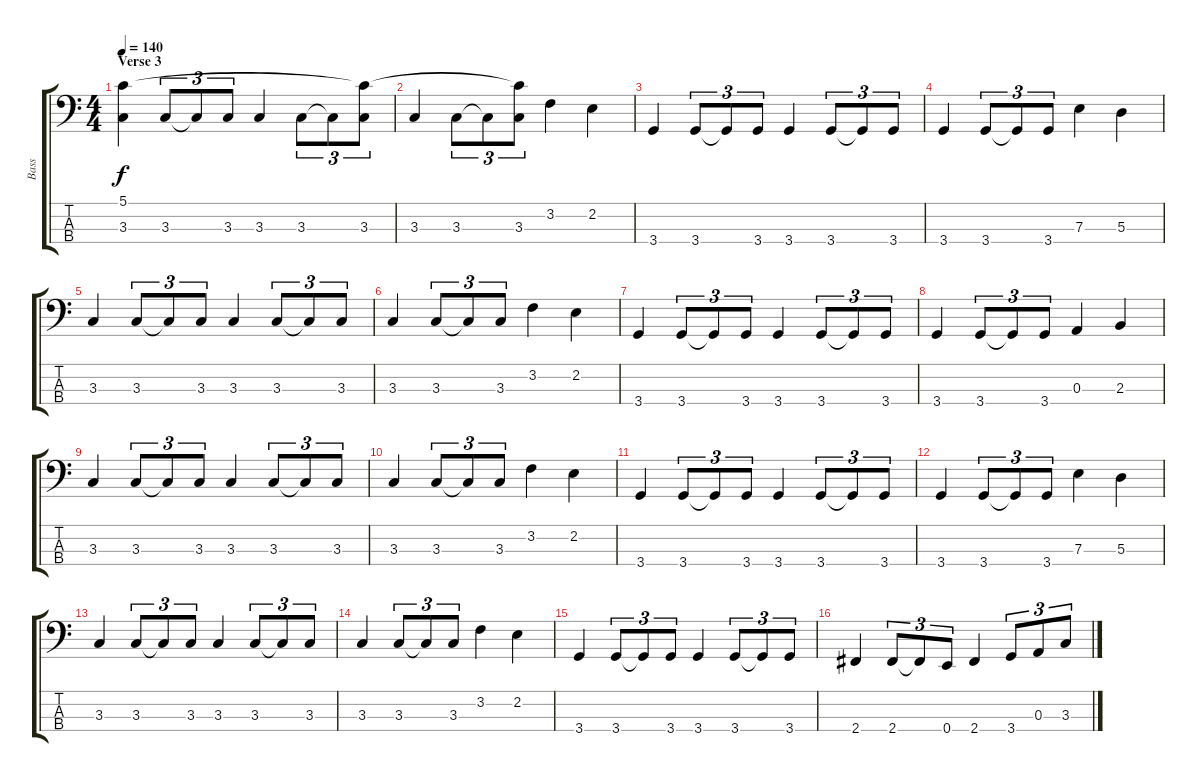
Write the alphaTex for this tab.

\track ("Bass" "Bass") {instrument acousticbass}
\staff {score tabs}
\tuning (G2 D2 A1 E1) {hide}
\ts (4 4)
\section ("" "Verse 3")
\tempo 140
\clef f4
\ks c
(5.1 3.3).4{dy f} 3.3.8{tu (3 2)} 3.3{t}.8{tu (3 2)} 3.3.8{tu (3 2)} 3.3.4 3.3.8{tu (3 2)} 3.3{t}.8{tu (3 2)} (5.1{t} 3.3).8{tu (3 2)} |
3.3.4 3.3.8{tu (3 2)} 3.3{t}.8{tu (3 2)} (5.1{t} 3.3).8{tu (3 2)} 3.2.4 2.2.4 |
3.4.4 3.4.8{tu (3 2)} 3.4{t}.8{tu (3 2)} 3.4.8{tu (3 2)} 3.4.4 3.4.8{tu (3 2)} 3.4{t}.8{tu (3 2)} 3.4.8{tu (3 2)} |
3.4.4 3.4.8{tu (3 2)} 3.4{t}.8{tu (3 2)} 3.4.8{tu (3 2)} 7.3.4 5.3.4 |
3.3.4 3.3.8{tu (3 2)} 3.3{t}.8{tu (3 2)} 3.3.8{tu (3 2)} 3.3.4 3.3.8{tu (3 2)} 3.3{t}.8{tu (3 2)} 3.3.8{tu (3 2)} |
3.3.4 3.3.8{tu (3 2)} 3.3{t}.8{tu (3 2)} 3.3.8{tu (3 2)} 3.2.4 2.2.4 |
3.4.4 3.4.8{tu (3 2)} 3.4{t}.8{tu (3 2)} 3.4.8{tu (3 2)} 3.4.4 3.4.8{tu (3 2)} 3.4{t}.8{tu (3 2)} 3.4.8{tu (3 2)} |
3.4.4 3.4.8{tu (3 2)} 3.4{t}.8{tu (3 2)} 3.4.8{tu (3 2)} 0.3.4 2.3.4 |
3.3.4 3.3.8{tu (3 2)} 3.3{t}.8{tu (3 2)} 3.3.8{tu (3 2)} 3.3.4 3.3.8{tu (3 2)} 3.3{t}.8{tu (3 2)} 3.3.8{tu (3 2)} |
3.3.4 3.3.8{tu (3 2)} 3.3{t}.8{tu (3 2)} 3.3.8{tu (3 2)} 3.2.4 2.2.4 |
3.4.4 3.4.8{tu (3 2)} 3.4{t}.8{tu (3 2)} 3.4.8{tu (3 2)} 3.4.4 3.4.8{tu (3 2)} 3.4{t}.8{tu (3 2)} 3.4.8{tu (3 2)} |
3.4.4 3.4.8{tu (3 2)} 3.4{t}.8{tu (3 2)} 3.4.8{tu (3 2)} 7.3.4 5.3.4 |
3.3.4 3.3.8{tu (3 2)} 3.3{t}.8{tu (3 2)} 3.3.8{tu (3 2)} 3.3.4 3.3.8{tu (3 2)} 3.3{t}.8{tu (3 2)} 3.3.8{tu (3 2)} |
3.3.4 3.3.8{tu (3 2)} 3.3{t}.8{tu (3 2)} 3.3.8{tu (3 2)} 3.2.4 2.2.4 |
3.4.4 3.4.8{tu (3 2)} 3.4{t}.8{tu (3 2)} 3.4.8{tu (3 2)} 3.4.4 3.4.8{tu (3 2)} 3.4{t}.8{tu (3 2)} 3.4.8{tu (3 2)} |
2.4.4 2.4.8{tu (3 2)} 2.4{t}.8{tu (3 2)} 0.4.8{tu (3 2)} 2.4.4 3.4.8{tu (3 2)} 0.3.8{tu (3 2)} 3.3.8{tu (3 2)}
